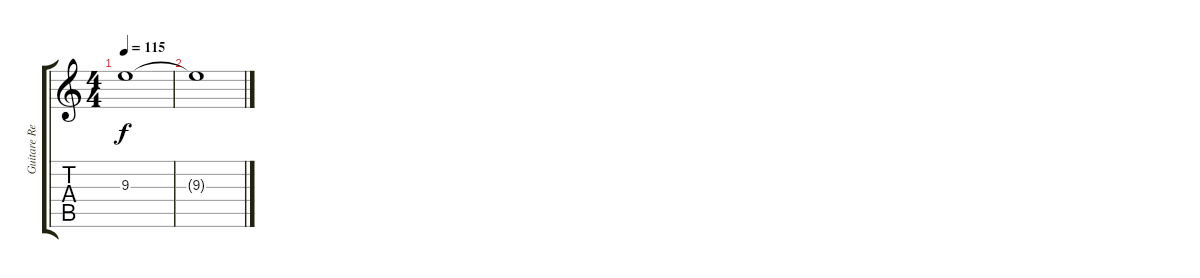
\track ("Guitare Regen LaChance" "Guitare Re") {instrument overdrivenguitar}
\staff {score tabs}
\tuning (E4 B3 G3 D3 A2 E2) {hide}
\ts (4 4)
\tempo 115
\clef g2
\ks c
9.3{t}.1{dy f} |
9.3{t}.1
